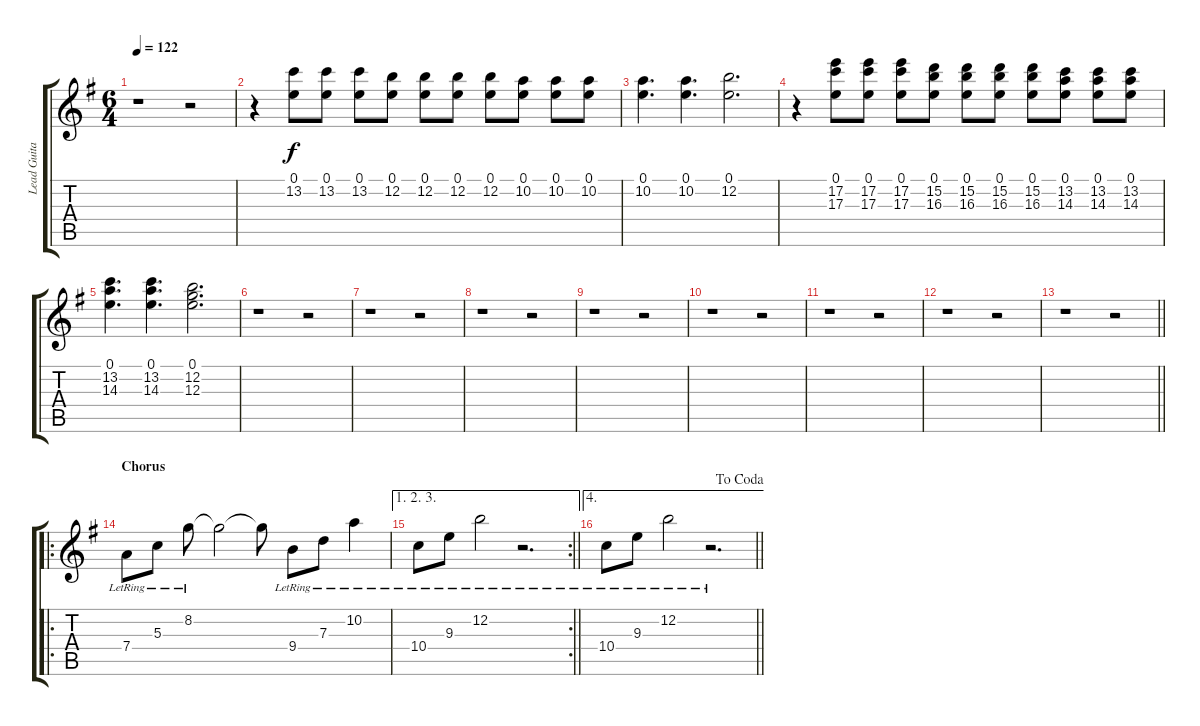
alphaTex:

\track ("Lead Guitar" "Lead Guita") {instrument overdrivenguitar}
\staff {score tabs}
\tuning (E4 B3 G3 D3 A2 E2) {hide}
\ts (6 4)
\tempo 122
\clef g2
\ks g
r.1{dy f} r.2 |
r.4 (0.1 13.2).8 (0.1 13.2).8 (0.1 13.2).8 (0.1 12.2).8 (0.1 12.2).8 (0.1 12.2).8 (0.1 12.2).8 (0.1 10.2).8 (0.1 10.2).8 (0.1 10.2).8 |
(0.1 10.2).4{d} (0.1 10.2).4{d} (0.1 12.2).2{d} |
r.4 (0.1 17.2 17.3).8 (0.1 17.2 17.3).8 (0.1 17.2 17.3).8 (0.1 15.2 16.3).8 (0.1 15.2 16.3).8 (0.1 15.2 16.3).8 (0.1 15.2 16.3).8 (0.1 13.2 14.3).8 (0.1 13.2 14.3).8 (0.1 13.2 14.3).8 |
(0.1 13.2 14.3).4{d} (0.1 13.2 14.3).4{d} (0.1 12.2 12.3).2{d} |
r.1 r.2 |
r.1 r.2 |
r.1 r.2 |
r.1 r.2 |
r.1 r.2 |
r.1 r.2 |
r.1 r.2 |
\barLineRight lightlight
r.1 r.2 |
\ro
\section ("" "Chorus")
7.4{lr}.8 5.3{lr}.8 8.2{lr}.8 8.2{t}.2 8.2{t}.8 9.4{lr}.8 7.3{lr}.8 10.2{lr}.4 |
\ae (1 2 3)
\rc 2
\barLineRight lightlight
10.4{lr}.8 9.3{lr}.8 12.2{lr}.2 r.2{d} |
\ae 4
\jump dacoda
\barLineRight lightlight
10.4{lr}.8 9.3{lr}.8 12.2{lr}.2 r.2{d}
